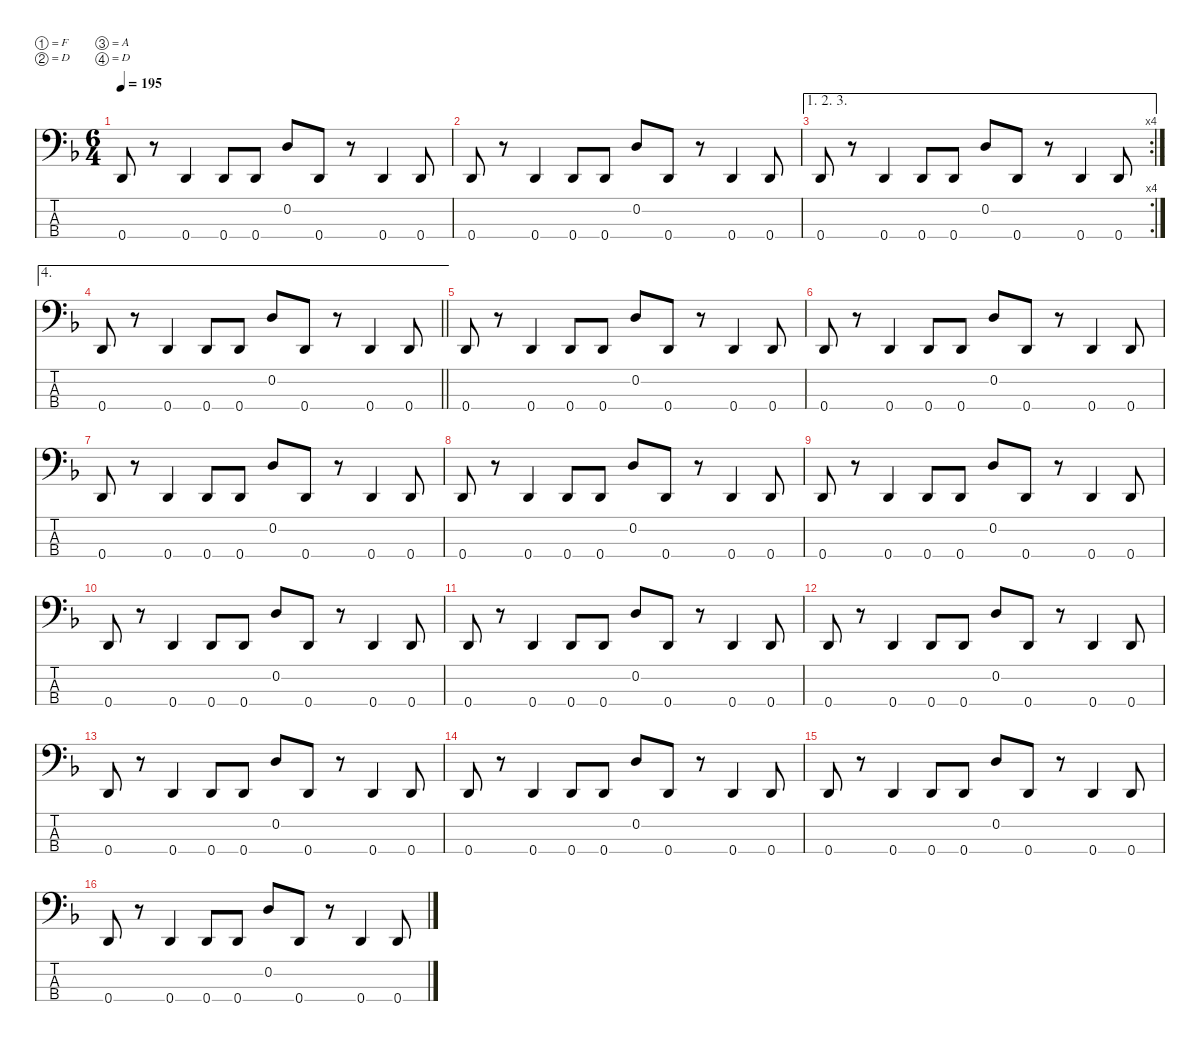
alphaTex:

\defaultSystemsLayout 4
\hideDynamics
\bracketExtendMode nobrackets
\singleTrackTrackNamePolicy hidden
\multiTrackTrackNamePolicy hidden
\firstSystemTrackNameMode fullname
\firstSystemTrackNameOrientation horizontal
\otherSystemsTrackNameOrientation horizontal
\track ("Bass" "el.bs.") {defaultSystemsLayout 4 instrument electricbassfinger}
\staff {score tabs}
\tuning (F2 D2 A1 D1)
\ts (6 4)
\tempo 195
\clef f4
\ks dminor
0.4{acc forcenatural}.8{dy f beam Up} r.8{beam Up} 0.4{acc forcenatural}.4{beam Up} 0.4{acc forcenatural}.8{beam Up} 0.4{acc forcenatural}.8{beam Up} 0.2{acc forcenatural}.8{beam Up} 0.4{acc forcenatural}.8{beam Up} r.8{beam Up} 0.4{acc forcenatural}.4{beam Up} 0.4{acc forcenatural}.8{beam Up} |
0.4{acc forcenatural}.8{beam Up} r.8{beam Up} 0.4{acc forcenatural}.4{beam Up} 0.4{acc forcenatural}.8{beam Up} 0.4{acc forcenatural}.8{beam Up} 0.2{acc forcenatural}.8{beam Up} 0.4{acc forcenatural}.8{beam Up} r.8{beam Up} 0.4{acc forcenatural}.4{beam Up} 0.4{acc forcenatural}.8{beam Up} |
\ae (1 2 3)
\rc 4
0.4{acc forcenatural}.8{beam Up} r.8{beam Up} 0.4{acc forcenatural}.4{beam Up} 0.4{acc forcenatural}.8{beam Up} 0.4{acc forcenatural}.8{beam Up} 0.2{acc forcenatural}.8{beam Up} 0.4{acc forcenatural}.8{beam Up} r.8{beam Up} 0.4{acc forcenatural}.4{beam Up} 0.4{acc forcenatural}.8{beam Up} |
\ae 4
\barLineRight lightlight
0.4{acc forcenatural}.8{beam Up} r.8{beam Up} 0.4{acc forcenatural}.4{beam Up} 0.4{acc forcenatural}.8{beam Up} 0.4{acc forcenatural}.8{beam Up} 0.2{acc forcenatural}.8{beam Up} 0.4{acc forcenatural}.8{beam Up} r.8{beam Up} 0.4{acc forcenatural}.4{beam Up} 0.4{acc forcenatural}.8{beam Up} |
0.4{acc forcenatural}.8{beam Up} r.8{beam Up} 0.4{acc forcenatural}.4{beam Up} 0.4{acc forcenatural}.8{beam Up} 0.4{acc forcenatural}.8{beam Up} 0.2{acc forcenatural}.8{beam Up} 0.4{acc forcenatural}.8{beam Up} r.8{beam Up} 0.4{acc forcenatural}.4{beam Up} 0.4{acc forcenatural}.8{beam Up} |
0.4{acc forcenatural}.8{beam Up} r.8{beam Up} 0.4{acc forcenatural}.4{beam Up} 0.4{acc forcenatural}.8{beam Up} 0.4{acc forcenatural}.8{beam Up} 0.2{acc forcenatural}.8{beam Up} 0.4{acc forcenatural}.8{beam Up} r.8{beam Up} 0.4{acc forcenatural}.4{beam Up} 0.4{acc forcenatural}.8{beam Up} |
0.4{acc forcenatural}.8{beam Up} r.8{beam Up} 0.4{acc forcenatural}.4{beam Up} 0.4{acc forcenatural}.8{beam Up} 0.4{acc forcenatural}.8{beam Up} 0.2{acc forcenatural}.8{beam Up} 0.4{acc forcenatural}.8{beam Up} r.8{beam Up} 0.4{acc forcenatural}.4{beam Up} 0.4{acc forcenatural}.8{beam Up} |
0.4{acc forcenatural}.8{beam Up} r.8{beam Up} 0.4{acc forcenatural}.4{beam Up} 0.4{acc forcenatural}.8{beam Up} 0.4{acc forcenatural}.8{beam Up} 0.2{acc forcenatural}.8{beam Up} 0.4{acc forcenatural}.8{beam Up} r.8{beam Up} 0.4{acc forcenatural}.4{beam Up} 0.4{acc forcenatural}.8{beam Up} |
0.4{acc forcenatural}.8{beam Up} r.8{beam Up} 0.4{acc forcenatural}.4{beam Up} 0.4{acc forcenatural}.8{beam Up} 0.4{acc forcenatural}.8{beam Up} 0.2{acc forcenatural}.8{beam Up} 0.4{acc forcenatural}.8{beam Up} r.8{beam Up} 0.4{acc forcenatural}.4{beam Up} 0.4{acc forcenatural}.8{beam Up} |
0.4{acc forcenatural}.8{beam Up} r.8{beam Up} 0.4{acc forcenatural}.4{beam Up} 0.4{acc forcenatural}.8{beam Up} 0.4{acc forcenatural}.8{beam Up} 0.2{acc forcenatural}.8{beam Up} 0.4{acc forcenatural}.8{beam Up} r.8{beam Up} 0.4{acc forcenatural}.4{beam Up} 0.4{acc forcenatural}.8{beam Up} |
0.4{acc forcenatural}.8{beam Up} r.8{beam Up} 0.4{acc forcenatural}.4{beam Up} 0.4{acc forcenatural}.8{beam Up} 0.4{acc forcenatural}.8{beam Up} 0.2{acc forcenatural}.8{beam Up} 0.4{acc forcenatural}.8{beam Up} r.8{beam Up} 0.4{acc forcenatural}.4{beam Up} 0.4{acc forcenatural}.8{beam Up} |
0.4{acc forcenatural}.8{beam Up} r.8{beam Up} 0.4{acc forcenatural}.4{beam Up} 0.4{acc forcenatural}.8{beam Up} 0.4{acc forcenatural}.8{beam Up} 0.2{acc forcenatural}.8{beam Up} 0.4{acc forcenatural}.8{beam Up} r.8{beam Up} 0.4{acc forcenatural}.4{beam Up} 0.4{acc forcenatural}.8{beam Up} |
0.4{acc forcenatural}.8{beam Up} r.8{beam Up} 0.4{acc forcenatural}.4{beam Up} 0.4{acc forcenatural}.8{beam Up} 0.4{acc forcenatural}.8{beam Up} 0.2{acc forcenatural}.8{beam Up} 0.4{acc forcenatural}.8{beam Up} r.8{beam Up} 0.4{acc forcenatural}.4{beam Up} 0.4{acc forcenatural}.8{beam Up} |
0.4{acc forcenatural}.8{beam Up} r.8{beam Up} 0.4{acc forcenatural}.4{beam Up} 0.4{acc forcenatural}.8{beam Up} 0.4{acc forcenatural}.8{beam Up} 0.2{acc forcenatural}.8{beam Up} 0.4{acc forcenatural}.8{beam Up} r.8{beam Up} 0.4{acc forcenatural}.4{beam Up} 0.4{acc forcenatural}.8{beam Up} |
0.4{acc forcenatural}.8{beam Up} r.8{beam Up} 0.4{acc forcenatural}.4{beam Up} 0.4{acc forcenatural}.8{beam Up} 0.4{acc forcenatural}.8{beam Up} 0.2{acc forcenatural}.8{beam Up} 0.4{acc forcenatural}.8{beam Up} r.8{beam Up} 0.4{acc forcenatural}.4{beam Up} 0.4{acc forcenatural}.8{beam Up} |
0.4{acc forcenatural}.8{beam Up} r.8{beam Up} 0.4{acc forcenatural}.4{beam Up} 0.4{acc forcenatural}.8{beam Up} 0.4{acc forcenatural}.8{beam Up} 0.2{acc forcenatural}.8{beam Up} 0.4{acc forcenatural}.8{beam Up} r.8{beam Up} 0.4{acc forcenatural}.4{beam Up} 0.4{acc forcenatural}.8{beam Up}
